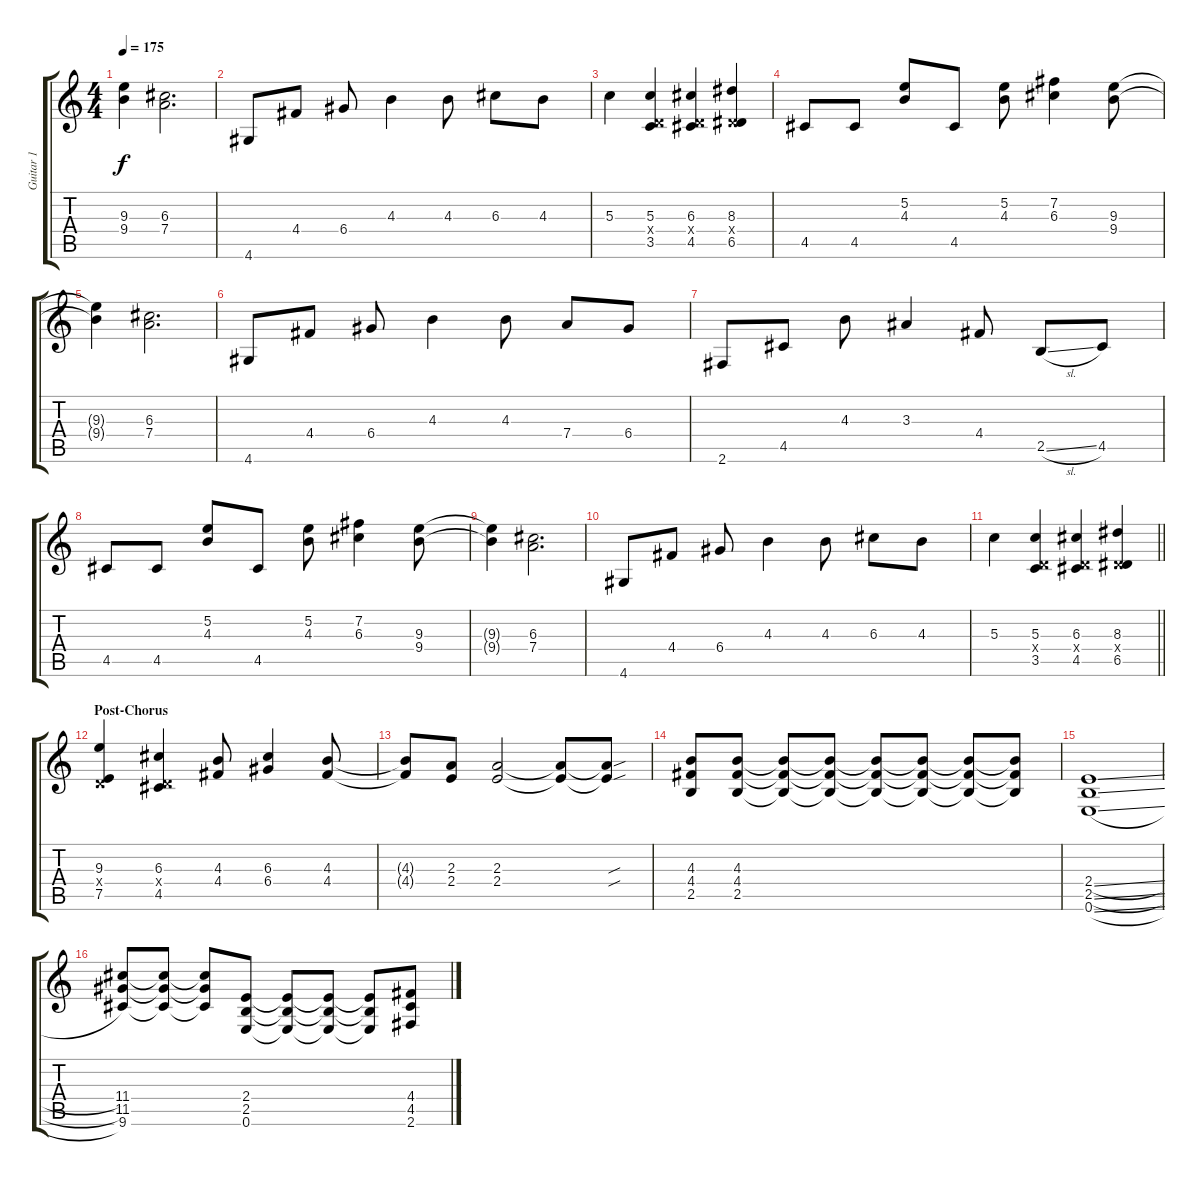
\track ("Guitar 1" "Guitar 1") {instrument distortionguitar}
\staff {score tabs}
\tuning (E4 B3 G3 D3 A2 E2) {hide}
\ts (4 4)
\tempo 175
\clef g2
\ks c
(9.3{t} 9.4{t}).4{dy f} (6.3 7.4).2{d} |
4.6.8 4.4.8 6.4.8 4.3.4 4.3.8 6.3.8 4.3.8 |
5.3.4 (5.3 0.4{x} 3.5).4 (6.3 0.4{x} 4.5).4 (8.3 0.4{x} 6.5).4 |
4.5.8 4.5.8 (5.2 4.3).8 4.5.8 (5.2 4.3).8 (7.2 6.3).4 (9.3 9.4).8 |
(9.3{t} 9.4{t}).4 (6.3 7.4).2{d} |
4.6.8 4.4.8 6.4.8 4.3.4 4.3.8 7.4.8 6.4.8 |
2.6.8 4.5.8 4.3.8 3.3.4 4.4.8 2.5{sl}.8 4.5.8 |
4.5.8 4.5.8 (5.2 4.3).8 4.5.8 (5.2 4.3).8 (7.2 6.3).4 (9.3 9.4).8 |
(9.3{t} 9.4{t}).4 (6.3 7.4).2{d} |
4.6.8 4.4.8 6.4.8 4.3.4 4.3.8 6.3.8 4.3.8 |
\barLineRight lightlight
5.3.4 (5.3 0.4{x} 3.5).4 (6.3 0.4{x} 4.5).4 (8.3 0.4{x} 6.5).4 |
\section ("" "Post-Chorus")
(9.3 0.4{x} 7.5).4 (6.3 0.4{x} 4.5).4 (4.3 4.4).8 (6.3 6.4).4 (4.3 4.4).8 |
(4.3{t} 4.4{t}).8 (2.3 2.4).8 (2.3 2.4).2 (2.3{t} 2.4{t}).8 (2.3{sou t} 2.4{sou t}).8 |
(4.3 4.4 2.5).8 (4.3 4.4 2.5).8 (4.3{t} 4.4{t} 2.5{t}).8 (4.3{t} 4.4{t} 2.5{t}).8 (4.3{t} 4.4{t} 2.5{t}).8 (4.3{t} 4.4{t} 2.5{t}).8 (4.3{t} 4.4{t} 2.5{t}).8 (4.3{t} 4.4{t} 2.5{t}).8 |
(2.4{sl} 2.5{sl} 0.6{sl}).1 |
(11.4 11.5 9.6).8 (11.4{t} 11.5{t} 9.6{t}).8 (11.4{t} 11.5{t} 9.6{t}).8 (2.4 2.5 0.6).8 (2.4{t} 2.5{t} 0.6{t}).8 (2.4{t} 2.5{t} 0.6{t}).8 (2.4{t} 2.5{t} 0.6{t}).8 (4.4 4.5 2.6).8
